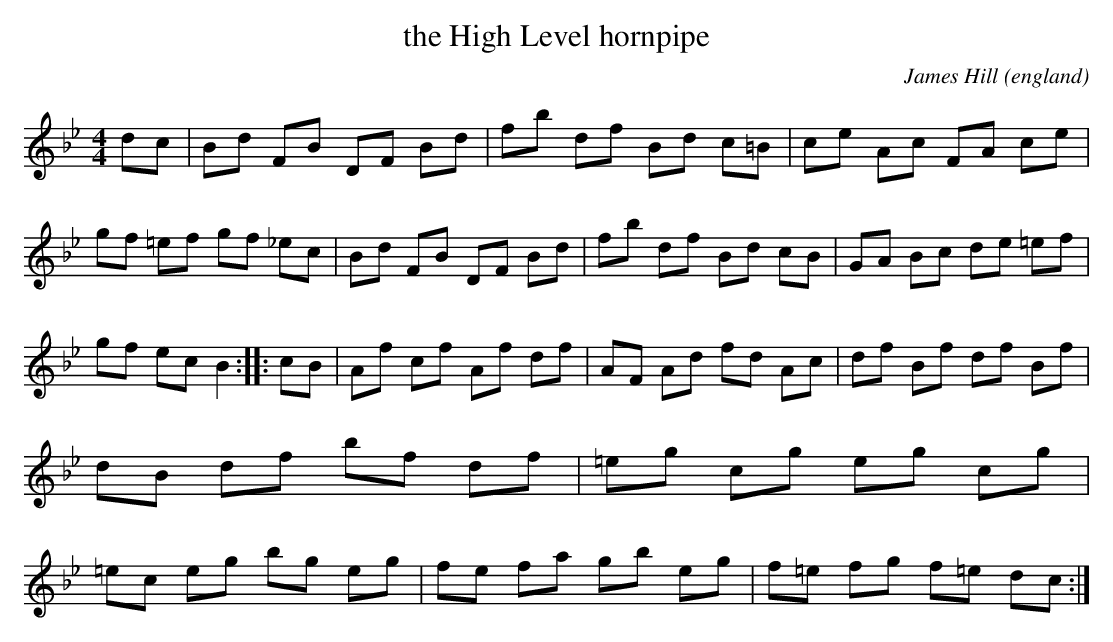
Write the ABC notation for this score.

X:1
T:the High Level hornpipe
O:england
M:4/4
C:James Hill
K:Bb
dc|\
Bd FB DF Bd|fb df Bd c=B|\
ce Ac FA ce|gf =ef gf _ec|\
Bd FB DF Bd|fb df Bd cB|\
GA Bc de =ef|gf ec B2::\
cB|\
Af cf Af df|AF Ad fd Ac|\
df Bf df Bf|dB df bf df|\
=eg cg eg cg|=ec eg bg eg|\
fe fa gb eg|f=e fg f=e dc:|
